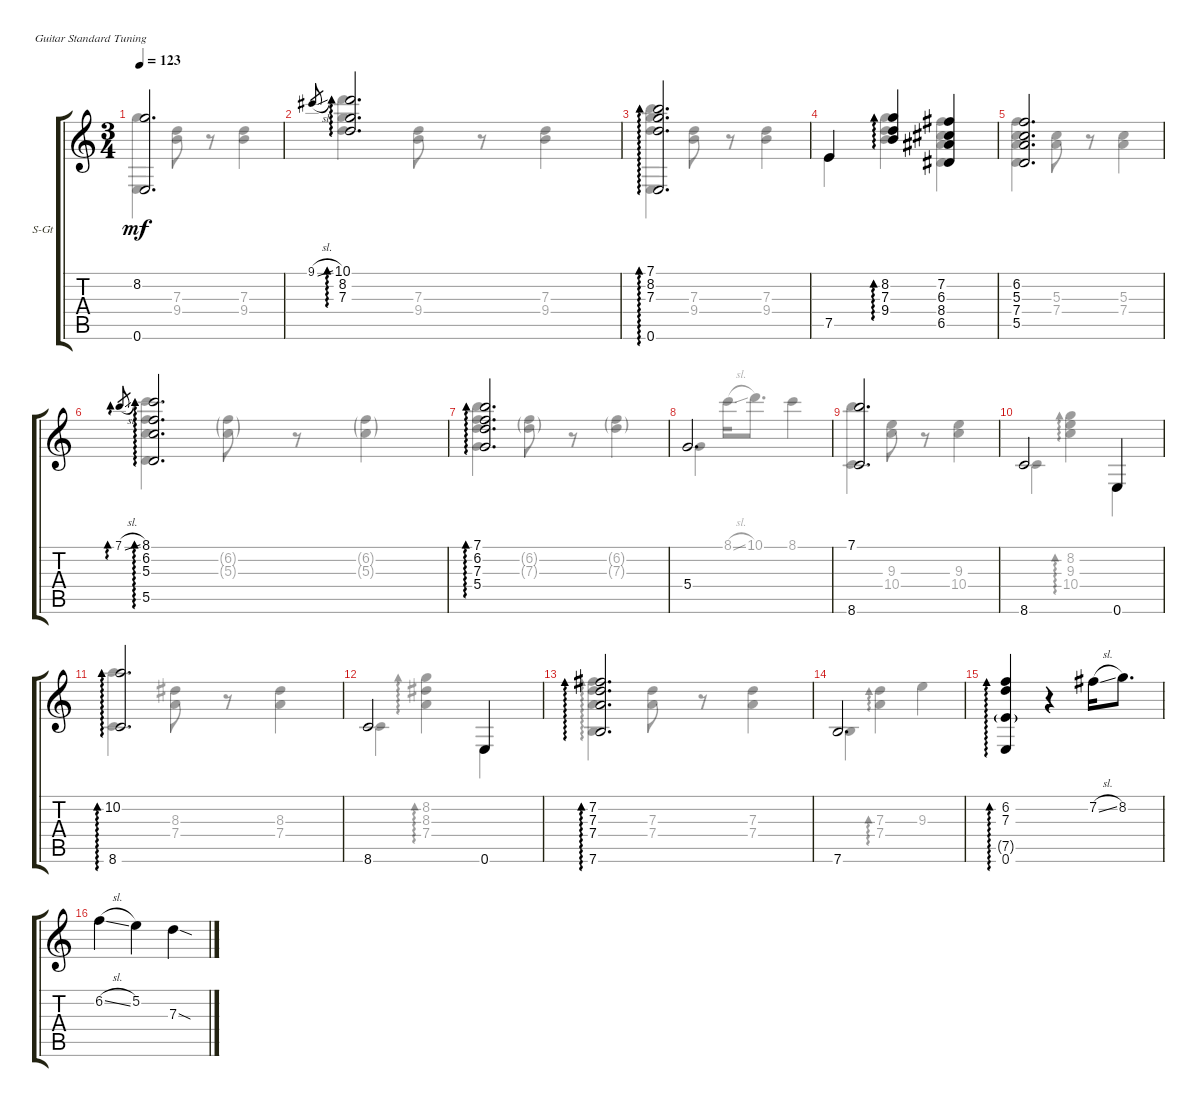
\defaultSystemsLayout 4
\bracketExtendMode groupsimilarinstruments
\firstSystemTrackNameOrientation horizontal
\otherSystemsTrackNameOrientation horizontal
\track ("Steel Guitar" "S-Gt") {instrument acousticguitarsteel}
\staff {score tabs}
\tuning (E4 B3 G3 D3 A2 E2)
\voice
\ts (3 4)
\tempo 123
\clef g2
\ks c
(8.2 0.6).2{d dy mf} |
9.1{sl}.8{gr} (10.1 8.2 7.3).2{d ad 0} |
(7.3 8.2 7.1 0.6).2{d ad 0} |
7.5.4 (9.4 7.3 8.2).4{ad 0} (6.5 8.4 6.3 7.2).4 |
(5.5 7.4 5.3 6.2).2{d} |
7.1{sl}.8{ad 0 gr} (8.1 6.2 5.3 5.5).2{d ad 0} |
(7.1 6.2 7.3 5.4).2{d ad 0} |
5.4.2{d} |
(7.1 8.6).2{d} |
8.6.2 0.6.4 |
(8.6 10.2).2{d ad 0} |
8.6.2 0.6.4 |
(7.6 7.3 7.2 7.4).2{d ad 0} |
7.6.2{d} |
(0.6 6.2 7.3 7.5{g}).4{ad 0} r.4 7.2{sl}.16 8.2.8{d} |
6.2{sl}.4 5.2.4 7.3{sod}.4
\voice
\clef g2
\ottava regular
\simile none
\ks c
(8.2 0.6).4{dy mf} (9.4 7.3).8 r.8 (7.3 9.4).4 |
(10.1 8.2 7.3).4{ad 0} (7.3 9.4).8 r.8 (7.3 9.4).4 |
(0.6 7.3 8.2 7.1).4{ad 0} (9.4 7.3).8 r.8 (7.3 9.4).4 |
7.5.4 (8.2 7.3 9.4).4{ad 0} (6.5 7.2 6.3 8.4).4 |
(5.5 7.4 5.3 6.2).4 (7.4 5.3).8 r.8 (5.3 7.4).4 |
(8.1 6.2 5.3 5.5).4{ad 0} (6.2{g} 5.3{g}).8 r.8 (6.2{g} 5.3{g}).4 |
(6.2 7.1 7.3 5.4).4{ad 0} (6.2{g} 7.3{g}).8 r.8 (6.2{g} 7.3{g}).4 |
5.4.4 8.1{sl}.16 10.1.8{d} 8.1.4 |
(8.6 7.1).4 (10.4 9.3).8 r.8 (9.3 10.4).4 |
8.6.4 (10.4 9.3 8.2).4{ad 0} 0.6.4 |
(8.6 10.2).4{ad 0} (7.4 8.3).8 r.8 (8.3 7.4).4 |
8.6.4 (7.4 8.3 8.2).4{ad 0} 0.6.4 |
(7.6 7.4 7.3 7.2).4{ad 0} (7.3 7.4).8 r.8 (7.4 7.3).4 |
7.6.4 (7.4 7.3).4{ad 0} 9.3.4 |
|
